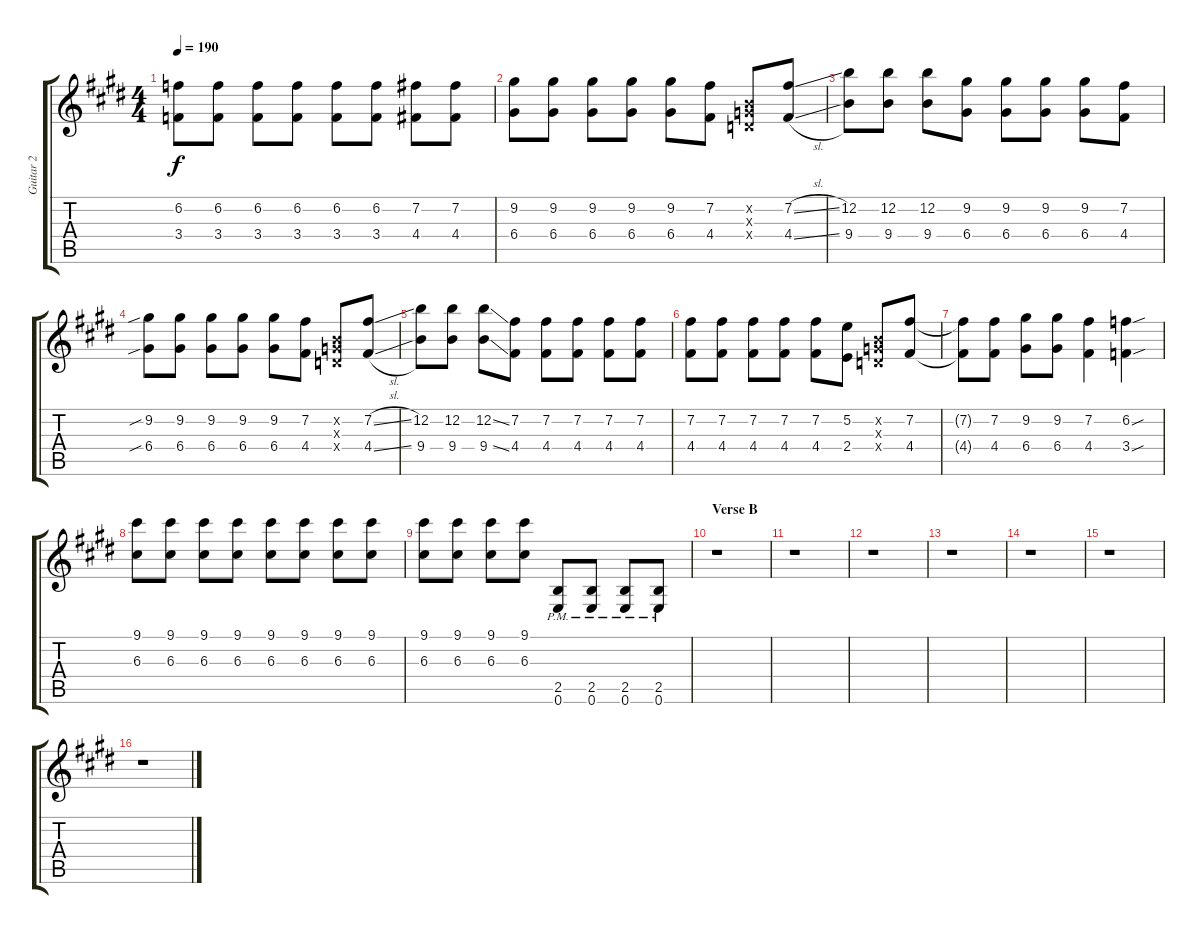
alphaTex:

\track ("Guitar 2" "Guitar 2") {instrument distortionguitar}
\staff {score tabs}
\tuning (E4 B3 G3 D3 A2 E2) {hide}
\ts (4 4)
\tempo 190
\clef g2
\ks e
(6.2 3.4).8{dy f} (6.2 3.4).8 (6.2 3.4).8 (6.2 3.4).8 (6.2 3.4).8 (6.2 3.4).8 (7.2 4.4).8 (7.2 4.4).8 |
(9.2 6.4).8 (9.2 6.4).8 (9.2 6.4).8 (9.2 6.4).8 (9.2 6.4).8 (7.2 4.4).8 (0.2{x} 0.3{x} 0.4{x}).8 (7.2{sl} 4.4{sl}).8 |
(12.2 9.4).8 (12.2 9.4).8 (12.2 9.4).8 (9.2 6.4).8 (9.2 6.4).8 (9.2 6.4).8 (9.2 6.4).8 (7.2 4.4).8 |
(9.2{sib} 6.4{sib}).8 (9.2 6.4).8 (9.2 6.4).8 (9.2 6.4).8 (9.2 6.4).8 (7.2 4.4).8 (0.2{x} 0.3{x} 0.4{x}).8 (7.2{sl} 4.4{sl}).8 |
(12.2 9.4).8 (12.2 9.4).8 (12.2{ss} 9.4{ss}).8 (7.2 4.4).8 (7.2 4.4).8 (7.2 4.4).8 (7.2 4.4).8 (7.2 4.4).8 |
(7.2 4.4).8 (7.2 4.4).8 (7.2 4.4).8 (7.2 4.4).8 (7.2 4.4).8 (5.2 2.4).8 (0.2{x} 0.3{x} 0.4{x}).8 (7.2 4.4).8 |
(7.2{t} 4.4{t}).8 (7.2 4.4).8 (9.2 6.4).8 (9.2 6.4).8 (7.2 4.4).4 (6.2{sou} 3.4{sou}).4 |
(9.1 6.3).8 (9.1 6.3).8 (9.1 6.3).8 (9.1 6.3).8 (9.1 6.3).8 (9.1 6.3).8 (9.1 6.3).8 (9.1 6.3).8 |
(9.1 6.3).8 (9.1 6.3).8 (9.1 6.3).8 (9.1 6.3).8 (2.5{pm} 0.6{pm}).8 (2.5{pm} 0.6{pm}).8 (2.5{pm} 0.6{pm}).8 (2.5{pm} 0.6{pm}).8 |
\section ("" "Verse B")
r.1 |
r.1 |
r.1 |
r.1 |
r.1 |
r.1 |
r.1
